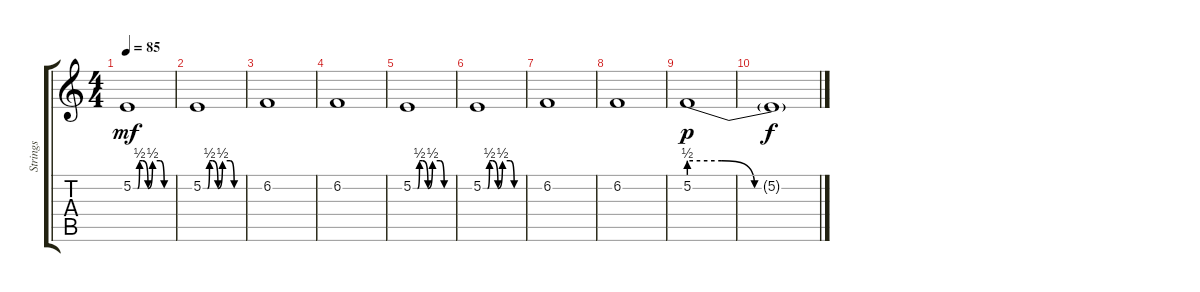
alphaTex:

\track ("Strings" "Strings") {instrument stringensemble1}
\staff {score tabs}
\tuning (E4 B3 G3 D3 A2 D2) {hide}
\ts (4 4)
\tempo 85
\clef g2
\ks c
5.2{be (custom 0 0 7 0 10 2 15 2 23 0 30 2 42 2 48 0 60 0)}.1{dy mf} |
5.2{be (custom 0 0 7 0 10 2 15 2 23 0 30 2 42 2 48 0 60 0)}.1 |
6.2.1 |
6.2.1 |
5.2{be (custom 0 0 7 0 10 2 15 2 23 0 30 2 42 2 48 0 60 0)}.1 |
5.2{be (custom 0 0 7 0 10 2 15 2 23 0 30 2 42 2 48 0 60 0)}.1 |
6.2.1 |
6.2.1 |
5.2{be (custom 0 2 15 2 30 0 45 0 60 0)}.1{dy p} |
5.2{t}.1{dy f}
